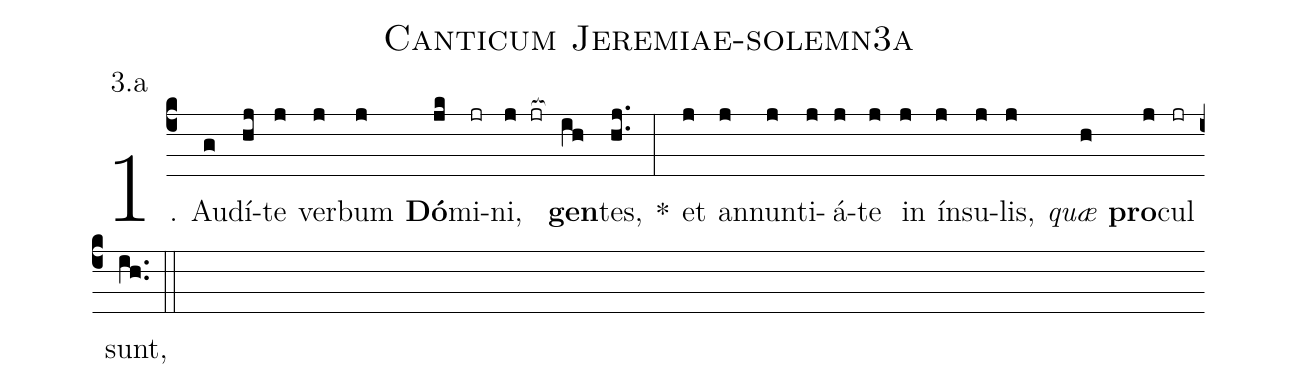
name: Canticum Jeremiae-solemn3a;
annotation: 3.a;
%%
(c4)1. Au(g)dí(hj)te(j) ver(j)bum(j) <b>Dó</b>(jk)mi(jr)ni,(j jr[ocb:1{]) <b>gen</b>(ih[ocb:0}])tes,(hj..) *(:) et(j) an(j)nun(j)ti(j)á(j)te(j) in(j) ín(j)su(j)lis,(j) <i>quæ</i>(h) <b>pro</b>(j)cul(jr) sunt,(ih..) (::)
